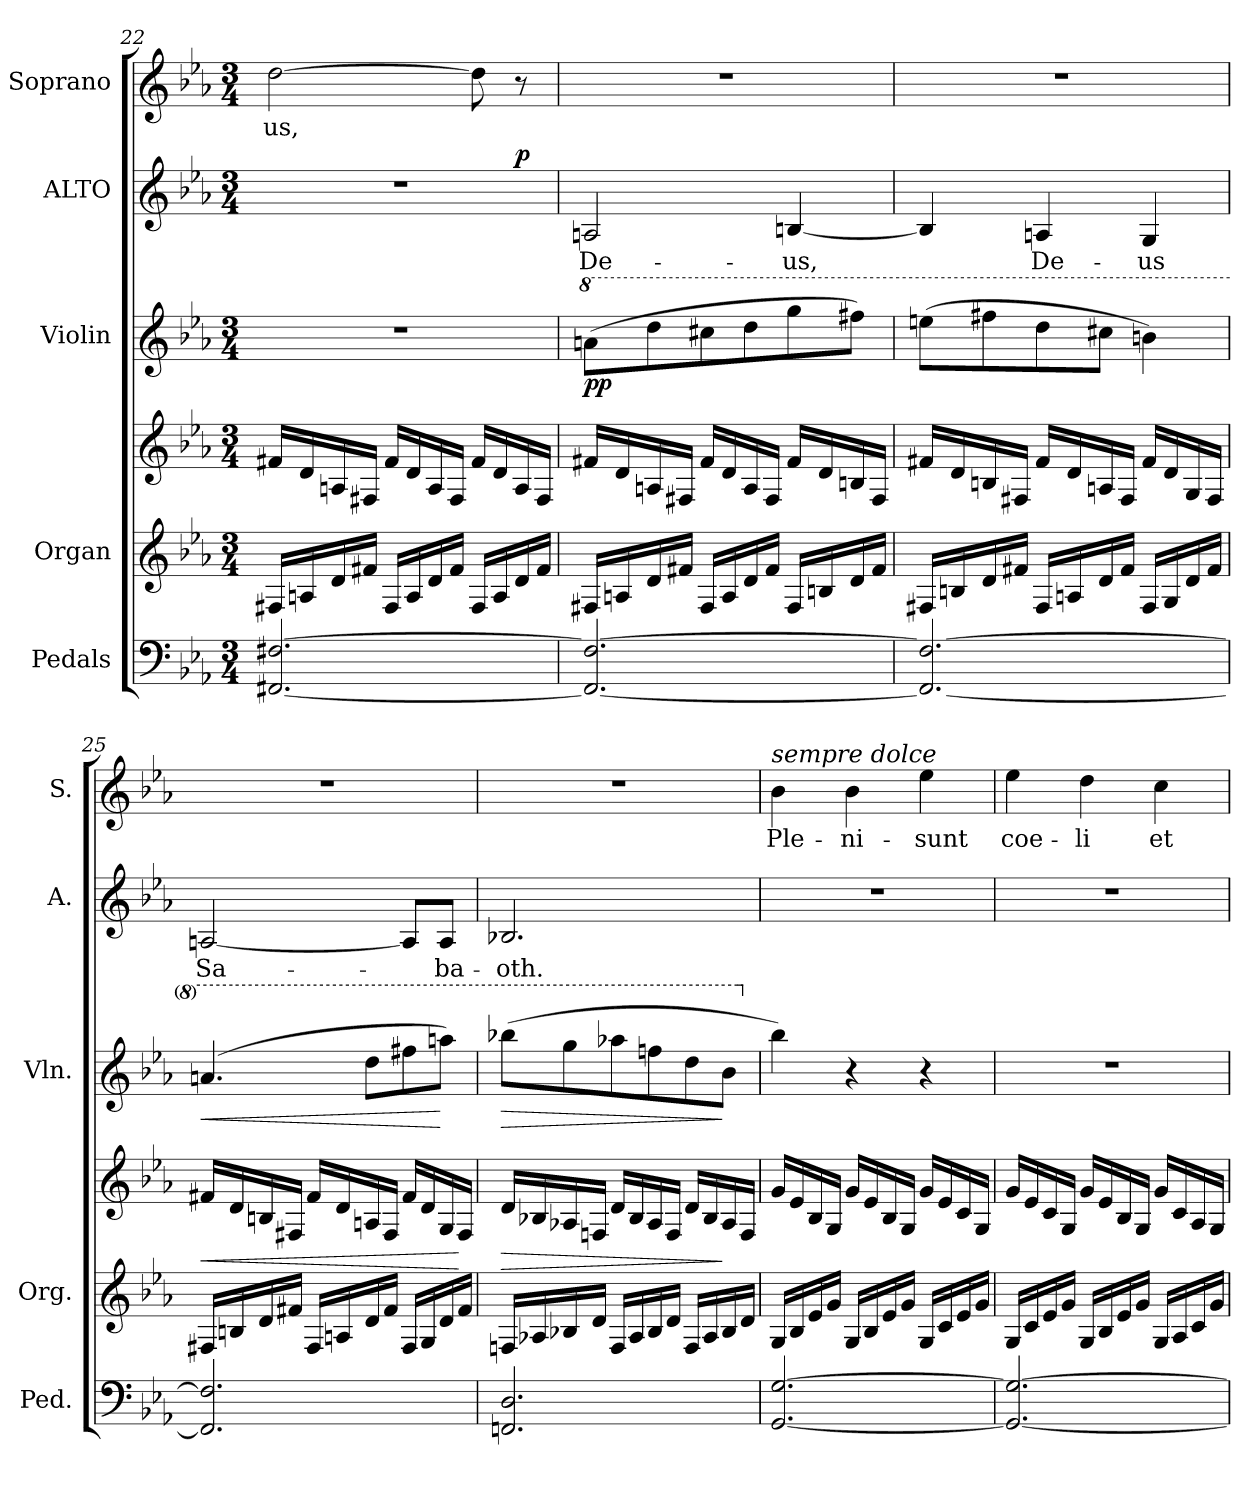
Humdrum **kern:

**kern	**kern	**kern	**dynam	**kern	**dynam	**kern	**text	**dynam	**kern	**text
*part5	*part4	*part4	*part4	*part3	*part3	*part2	*part2	*part2	*part1	*part1
*staff6	*staff5	*staff4	*staff4/5	*staff3	*staff3	*staff2	*staff2	*staff2	*staff1	*staff1
*I"Pedals	*I"Organ	*	*	*I"Violin	*	*I"ALTO	*	*	*I"Soprano	*
*I'Ped.	*I'Org.	*	*	*I'Vln.	*	*I'A.	*	*	*I'S.	*
!!LO:PB:g=z
*clefF4	*clefG2	*clefG2	*	*clefG2	*	*clefG2	*	*	*clefG2	*
*k[b-e-a-]	*k[b-e-a-]	*k[b-e-a-]	*	*k[b-e-a-]	*	*k[b-e-a-]	*	*	*k[b-e-a-]	*
*E-:	*E-:	*E-:	*	*E-:	*	*E-:	*	*	*E-:	*
*M3/4	*M3/4	*M3/4	*	*M3/4	*	*M3/4	*	*	*M3/4	*
=22	=22	=22	=22	=22	=22	=22	=22	=22	=22	=22
!	!	!	!	!LO:N:vis=1	!	!LO:N:vis=1	!	!	!	!
!	!	!	!	!	!	!	!	!	!	!LO:LY:b:color=#000000
*	*	*	*	*	*	*^	*	*	*	*
[2.FF#Xi/ [2.F#Xi	16F#Xi/LL	16f#Xi/LL	.	2.r	.	2.r	2ryy	.	.	[2ddi\	-us,
.	16Ani/	16di/	.	.	.	.	.	.	.	.	.
.	16di/	16Ani/	.	.	.	.	.	.	.	.	.
.	16f#Xi/JJ	16F#Xi/JJ	.	.	.	.	.	.	.	.	.
.	16F#i/LL	16f#i/LL	.	.	.	.	.	.	.	.	.
.	16Ai/	16di/	.	.	.	.	.	.	.	.	.
.	16di/	16Ai/	.	.	.	.	.	.	.	.	.
.	16f#i/JJ	16F#i/JJ	.	.	.	.	.	.	.	.	.
.	16F#i/LL	16f#i/LL	.	.	.	.	8ryy	.	.	8ddi\]	.
.	16Ai/	16di/	.	.	.	.	.	.	.	.	.
.	16di/	16Ai/	.	.	.	.	8ryy	.	p	8r	.
.	16f#i/JJ	16F#i/JJ	.	.	.	.	.	.	.	.	.
*	*	*	*	*	*	*v	*v	*	*	*	*
=23	=23	=23	=23	=23	=23	=23	=23	=23	=23	=23
*	*	*	*	*8va	*	*	*	*	*	*
*	*	*	*	*	*	*^	*	*	*	*
!	!	!	!	!	!	!	!	!LO:LY:b:color=#000000	!	!LO:N:vis=1	!
*	*	*	*	*	*	*v	*v	*	*	*	*
2.FF#i/_ 2.F#i_	16F#Xi/LL	16f#Xi/LL	.	(8aani\L	pp	2Ani/	De-	.	2.r	.
.	16Ani/	16di/	.	.	.	.	.	.	.	.
.	16di/	16Ani/	.	8dddi\	.	.	.	.	.	.
.	16f#Xi/JJ	16F#Xi/JJ	.	.	.	.	.	.	.	.
.	16F#i/LL	16f#i/LL	.	8ccc#Xi\	.	.	.	.	.	.
.	16Ai/	16di/	.	.	.	.	.	.	.	.
.	16di/	16Ai/	.	8dddi\	.	.	.	.	.	.
.	16f#i/JJ	16F#i/JJ	.	.	.	.	.	.	.	.
!	!	!	!	!	!	!	!LO:LY:b:color=#000000	!	!	!
.	16F#i/LL	16f#i/LL	.	8gggi\	.	[4Bni/	-us,	.	.	.
.	16Bni/	16di/	.	.	.	.	.	.	.	.
.	16di/	16Bni/	.	8fff#Xi\J)	.	.	.	.	.	.
.	16f#i/JJ	16F#i/JJ	.	.	.	.	.	.	.	.
=24	=24	=24	=24	=24	=24	=24	=24	=24	=24	=24
!	!	!	!	!	!	!	!	!	!LO:N:vis=1	!
2.FF#i/_ 2.F#i_	16F#Xi/LL	16f#Xi/LL	.	(8eeeni\L	.	4Bi/]	.	.	2.r	.
.	16Bni/	16di/	.	.	.	.	.	.	.	.
.	16di/	16Bni/	.	8fff#Xi\	.	.	.	.	.	.
.	16f#Xi/JJ	16F#Xi/JJ	.	.	.	.	.	.	.	.
!	!	!	!	!	!	!	!LO:LY:b:color=#000000	!	!	!
.	16F#i/LL	16f#i/LL	.	8dddi\	.	4Ani/	De-	.	.	.
.	16Ani/	16di/	.	.	.	.	.	.	.	.
.	16di/	16Ani/	.	8ccc#Xi\J	.	.	.	.	.	.
.	16f#i/JJ	16F#i/JJ	.	.	.	.	.	.	.	.
!	!	!	!	!	!	!	!LO:LY:b:color=#000000	!	!	!
.	16F#i/LL	16f#i/LL	.	4bbni\)	.	4Gi/	-us	.	.	.
.	16Gi/	16di/	.	.	.	.	.	.	.	.
.	16di/	16Gi/	.	.	.	.	.	.	.	.
.	16f#i/JJ	16F#i/JJ	.	.	.	.	.	.	.	.
!!LO:LB:g=z
=25	=25	=25	=25	=25	=25	=25	=25	=25	=25	=25
!	!	!	!LO:HP:b	!	!LO:HP:b	!	!	!	!	!
!	!	!	!	!	!	!	!LO:LY:b:color=#000000	!	!LO:N:vis=1	!
2.FF#i/] 2.F#i]	16F#Xi/LL	16f#Xi/LL	<	(4.aani/	<	[2Ani/	Sa-	.	2.r	.
.	16Bni/	16di/	.	.	.	.	.	.	.	.
.	16di/	16Bni/	.	.	.	.	.	.	.	.
.	16f#Xi/JJ	16F#Xi/JJ	.	.	.	.	.	.	.	.
.	16F#i/LL	16f#i/LL	.	.	.	.	.	.	.	.
.	16Ani/	16di/	.	.	.	.	.	.	.	.
.	16di/	16Ani/	.	8dddi\L	.	.	.	.	.	.
.	16f#i/JJ	16F#i/JJ	.	.	.	.	.	.	.	.
.	16F#i/LL	16f#i/LL	.	8fff#Xi\	.	8Ai/L]	.	.	.	.
.	16Gi/	16di/	.	.	.	.	.	.	.	.
!	!	!	!	!	!	!	!LO:LY:b:color=#000000	!	!	!
.	16di/	16Gi/	.	8aaani\J)	[	8Ai/J	-ba-	.	.	.
.	16f#i/JJ	16F#i/JJ	[	.	.	.	.	.	.	.
=26	=26	=26	=26	=26	=26	=26	=26	=26	=26	=26
!	!	!	!LO:HP:b	!	!LO:HP:b	!	!	!	!	!
!	!	!	!	!	!	!	!LO:LY:b:color=#000000	!	!LO:N:vis=1	!
2.FFni/ 2.Di	16Fni/LL	16di/LL	>	(8bbb-Xi\L	>	2.B-Xi/	-oth.	.	2.r	.
.	16A-Xi/	16B-Xi/	.	.	.	.	.	.	.	.
.	16B-Xi/	16A-Xi/	.	8gggi\	.	.	.	.	.	.
.	16di/JJ	16Fni/JJ	.	.	.	.	.	.	.	.
.	16Fi/LL	16di/LL	.	8aaa-Xi\	.	.	.	.	.	.
.	16A-i/	16B-i/	.	.	.	.	.	.	.	.
.	16B-i/	16A-i/	.	8fffni\	.	.	.	.	.	.
.	16di/JJ	16Fi/JJ	.	.	.	.	.	.	.	.
.	16Fi/LL	16di/LL	.	8dddi\	.	.	.	.	.	.
.	16A-i/	16B-i/	.	.	.	.	.	.	.	.
.	16B-i/	16A-i/	]	8bb-i\J	]	.	.	.	.	.
.	16di/JJ	16Fi/JJ	.	.	.	.	.	.	.	.
=27	=27	=27	=27	=27	=27	=27	=27	=27	=27	=27
*	*	*	*	*X8va	*	*	*	*	*	*
!	!	!	!	!	!	!LO:N:vis=1	!	!	!	!
!	!	!	!	!	!	!	!	!	!LO:TX:a:i:t=sempre dolce	!
!	!	!	!	!	!	!	!	!	!	!LO:LY:b:color=#000000
[2.GGi/ [2.Gi	16Gi/LL	16gi/LL	.	4bb-i\)	.	2.r	.	.	4b-i\	Ple-
.	16B-i/	16e-i/	.	.	.	.	.	.	.	.
.	16e-i/	16B-i/	.	.	.	.	.	.	.	.
.	16gi/JJ	16Gi/JJ	.	.	.	.	.	.	.	.
!	!	!	!	!	!	!	!	!	!	!LO:LY:b:color=#000000
.	16Gi/LL	16gi/LL	.	4r	.	.	.	.	4b-i\	-ni-
.	16B-i/	16e-i/	.	.	.	.	.	.	.	.
.	16e-i/	16B-i/	.	.	.	.	.	.	.	.
.	16gi/JJ	16Gi/JJ	.	.	.	.	.	.	.	.
!	!	!	!	!	!	!	!	!	!	!LO:LY:b:color=#000000
.	16Gi/LL	16gi/LL	.	4r	.	.	.	.	4ee-i\	-sunt
.	16ci/	16e-i/	.	.	.	.	.	.	.	.
.	16e-i/	16ci/	.	.	.	.	.	.	.	.
.	16gi/JJ	16Gi/JJ	.	.	.	.	.	.	.	.
!!LO:PB:g=z
=28	=28	=28	=28	=28	=28	=28	=28	=28	=28	=28
!	!	!	!	!LO:N:vis=1	!	!LO:N:vis=1	!	!	!	!
!	!	!	!	!	!	!	!	!	!	!LO:LY:b:color=#000000
2.GGi/_ 2.Gi_	16Gi/LL	16gi/LL	.	2.r	.	2.r	.	.	4ee-i\	coe-
.	16ci/	16e-i/	.	.	.	.	.	.	.	.
.	16e-i/	16ci/	.	.	.	.	.	.	.	.
.	16gi/JJ	16Gi/JJ	.	.	.	.	.	.	.	.
!	!	!	!	!	!	!	!	!	!	!LO:LY:b:color=#000000
.	16Gi/LL	16gi/LL	.	.	.	.	.	.	4ddi\	-li
.	16B-i/	16e-i/	.	.	.	.	.	.	.	.
.	16e-i/	16B-i/	.	.	.	.	.	.	.	.
.	16gi/JJ	16Gi/JJ	.	.	.	.	.	.	.	.
!	!	!	!	!	!	!	!	!	!	!LO:LY:b:color=#000000
.	16Gi/LL	16gi/LL	.	.	.	.	.	.	4cci\	et
.	16A-i/	16ci/	.	.	.	.	.	.	.	.
.	16ci/	16A-i/	.	.	.	.	.	.	.	.
.	16gi/JJ	16Gi/JJ	.	.	.	.	.	.	.	.
=	=	=	=	=	=	=	=	=	=	=
*-	*-	*-	*-	*-	*-	*-	*-	*-	*-	*-
